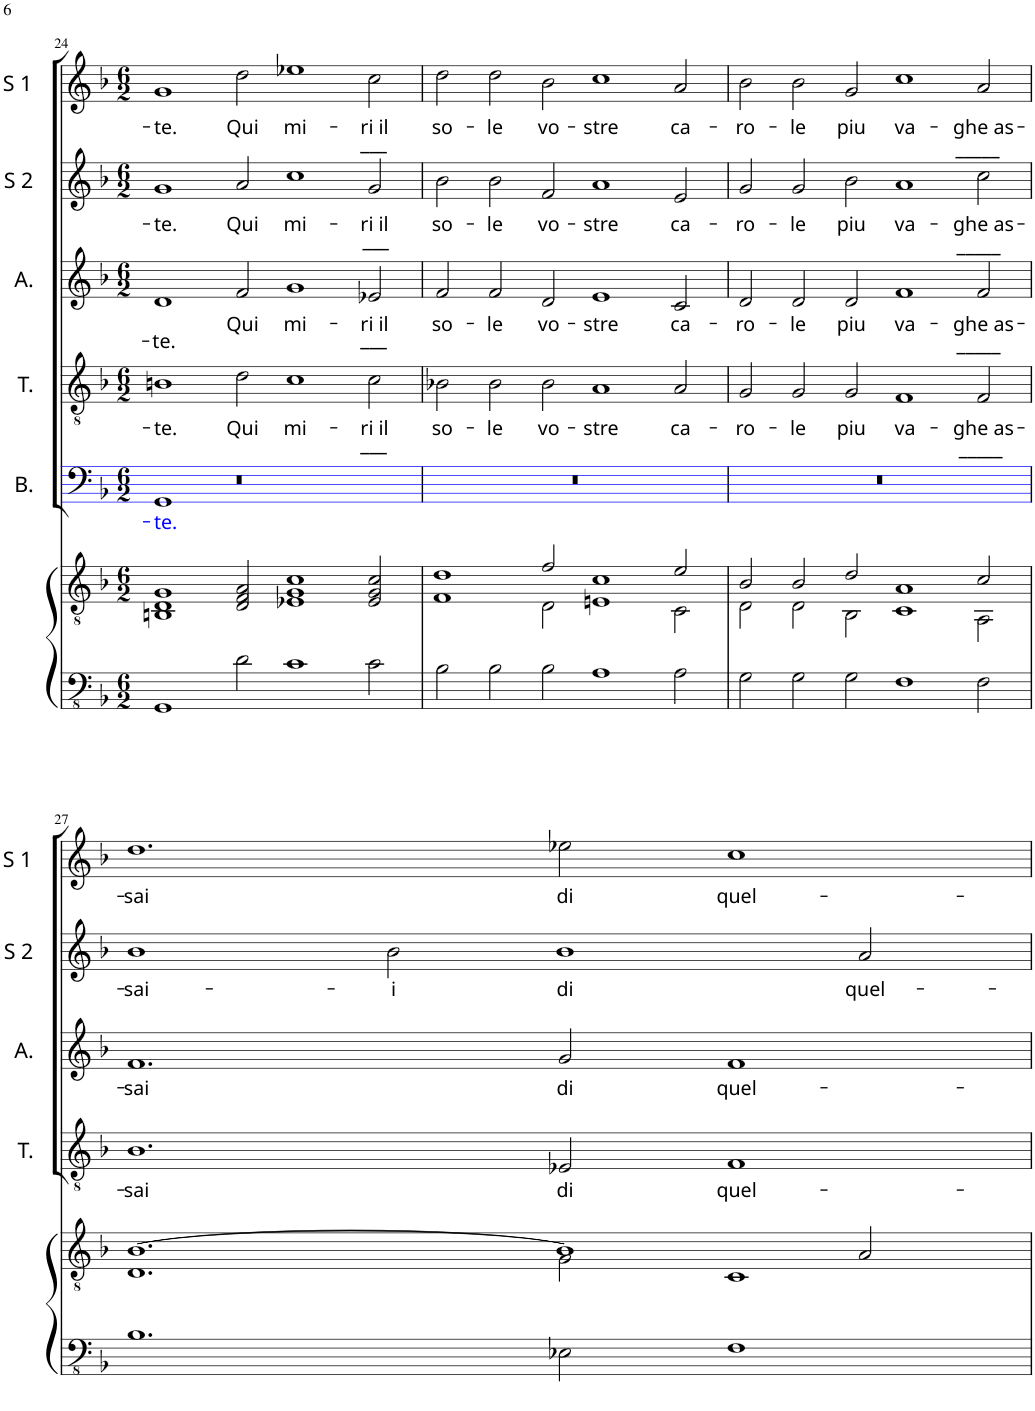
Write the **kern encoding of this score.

**kern	**kern	**kern	**text	**kern	**text	**kern	**text	**kern	**text	**kern	**text
*part6	*part6	*part5	*part5	*part4	*part4	*part3	*part3	*part2	*part2	*part1	*part1
*staff7	*staff6	*staff5	*staff5	*staff4	*staff4	*staff3	*staff3	*staff2	*staff2	*staff1	*staff1
*I"Piano	*	*I"B.	*	*I"T.	*	*I"A.	*	*I"S 2	*	*I"S 1	*
*I'Pno	*	*I'B.	*	*I'T.	*	*I'A.	*	*I'S 2	*	*I'S 1	*
!!LO:PB:g=z
*clefFv4	*clefGv2	*clefF4	*	*clefGv2	*	*clefG2	*	*clefG2	*	*clefG2	*
*k[b-]	*k[b-]	*k[b-]	*	*k[b-]	*	*k[b-]	*	*k[b-]	*	*k[b-]	*
*M6/2	*M6/2	*M6/2	*	*M6/2	*	*M6/2	*	*M6/2	*	*M6/2	*
=24	=24	=24	=24	=24	=24	=24	=24	=24	=24	=24	=24
*^	*^	*	*	*	*	*	*	*	*	*	*
!	!	!	!	!	!LO:LY:b:color=#0000FF	!	!LO:LY:b	!	!LO:LY:b	!	!LO:LY:b	!	!LO:LY:b
1GGG	1ryy	1G	1BBn 1D	1GG	-te.	1Bn	te.	1d	-te.	1g	-te.	1g	-te.
!	!	!	!	!	!	!	!LO:LY:b	!	!LO:LY:b	!	!LO:LY:b	!	!LO:LY:b
0ryy	2D\	2D/ 2F/ 2A/	0ryy	0r	.	2d\	Qui	2f/	Qui	2a/	Qui	2dd\	Qui
!	!	!	!	!	!	!	!LO:LY:b	!	!LO:LY:b	!	!LO:LY:b	!	!LO:LY:b
.	1C	1E-X 1G 1c	.	.	.	1c	mi-	1g	mi-	1cc	mi-	1ee-X	mi-
!	!	!	!	!	!	!	!	!	!	!	!	!LO:TX:b:B:t=___	!
!	!	!	!	!	!	!	!	!	!	!LO:TX:b:B:t=___	!	!	!
!	!	!	!	!	!	!	!	!LO:TX:b:B:t=___	!	!	!	!	!
!	!	!	!	!	!	!LO:TX:b:B:t=___	!	!	!	!	!	!	!
!	!	!	!	!	!	!	!LO:LY:b	!	!LO:LY:b	!	!LO:LY:b	!	!LO:LY:b
.	2C\	2E-/ 2G/ 2c/	.	.	.	2c\	-ri il	2e-X/	-ri il	2g/	-ri il	2cc\	-ri il
=25	=25	=25	=25	=25	=25	=25	=25	=25	=25	=25	=25	=25	=25
!	!	!	!	!	!	!	!LO:LY:b	!	!LO:LY:b	!	!LO:LY:b	!	!LO:LY:b
*v	*v	*	*	*	*	*	*	*	*	*	*	*	*
2BB-\	1d	1F	0.r	.	2B-X\	so-	2f/	so-	2b-\	so-	2dd\	so-
!	!	!	!	!	!	!LO:LY:b	!	!LO:LY:b	!	!LO:LY:b	!	!LO:LY:b
2BB-\	.	.	.	.	2B-\	-le	2f/	-le	2b-\	-le	2dd\	-le
!	!	!	!	!	!	!LO:LY:b	!	!LO:LY:b	!	!LO:LY:b	!	!LO:LY:b
2BB-\	2f/	2D\	.	.	2B-\	vo-	2d/	vo-	2f/	vo-	2b-\	vo-
!	!	!	!	!	!	!LO:LY:b	!	!LO:LY:b	!	!LO:LY:b	!	!LO:LY:b
1AA	1c	1En	.	.	1A	-stre	1e	-stre	1a	-stre	1cc	-stre
!	!	!	!	!	!	!LO:LY:b	!	!LO:LY:b	!	!LO:LY:b	!	!LO:LY:b
2AA\	2e/	2C\	.	.	2A/	ca-	2c/	ca-	2e/	ca-	2a/	ca-
=26	=26	=26	=26	=26	=26	=26	=26	=26	=26	=26	=26	=26
!	!	!	!	!	!	!LO:LY:b	!	!LO:LY:b	!	!LO:LY:b	!	!LO:LY:b
2GG\	2B-/	2D\	0.r	.	2G/	-ro-	2d/	-ro-	2g/	-ro-	2b-\	-ro-
!	!	!	!	!	!	!LO:LY:b	!	!LO:LY:b	!	!LO:LY:b	!	!LO:LY:b
2GG\	2B-/	2D\	.	.	2G/	-le	2d/	-le	2g/	-le	2b-\	-le
!	!	!	!	!	!	!LO:LY:b	!	!LO:LY:b	!	!LO:LY:b	!	!LO:LY:b
2GG\	2d/	2BB-\	.	.	2G/	piu	2d/	piu	2b-\	piu	2g/	piu
!	!	!	!	!	!	!LO:LY:b	!	!LO:LY:b	!	!LO:LY:b	!	!LO:LY:b
1FF	1A	1C	.	.	1F	va-	1f	va-	1a	va-	1cc	va-
!	!	!	!	!	!	!	!	!	!	!	!LO:TX:b:B:t=_____	!
!	!	!	!	!	!	!	!	!	!LO:TX:b:B:t=_____	!	!	!
!	!	!	!	!	!	!	!LO:TX:b:B:t=_____	!	!	!	!	!
!	!	!	!	!	!LO:TX:b:B:t=_____	!	!	!	!	!	!	!
!	!	!	!	!	!	!LO:LY:b	!	!LO:LY:b	!	!LO:LY:b	!	!LO:LY:b
2FF\	2c/	2AA\	.	.	2F/	-ghe as-	2f/	-ghe as-	2cc\	-ghe as-	2a/	-ghe as-
!!LO:LB:g=z
=27	=27	=27	=27	=27	=27	=27	=27	=27	=27	=27	=27	=27
!	!	!	!	!	!	!LO:LY:b	!	!LO:LY:b	!	!LO:LY:b	!	!LO:LY:b
1.BB-	[1.B-	1.D	0.r	.	1.B-	-sai	1.f	-sai	1b-	-sai-	1.dd	-sai
!	!	!	!	!	!	!	!	!	!	!LO:LY:b	!	!
.	.	.	.	.	.	.	.	.	2b-\	-i	.	.
!	!	!	!	!	!	!LO:LY:b	!	!LO:LY:b	!	!LO:LY:b	!	!LO:LY:b
2EE-X\	1B-]	2G\	.	.	2E-X/	di	2g/	di	1b-	di	2ee-X\	di
!	!	!	!	!	!	!LO:LY:b	!	!LO:LY:b	!	!	!	!LO:LY:b
1FF	.	1C	.	.	1F	quel-	1f	quel-	.	.	1cc	quel-
!	!	!	!	!	!	!	!	!	!	!LO:LY:b	!	!
.	2A/	.	.	.	.	.	.	.	2a/	quel-	.	.
*	*v	*v	*	*	*	*	*	*	*	*	*	*
=	=	=	=	=	=	=	=	=	=	=	=
*-	*-	*-	*-	*-	*-	*-	*-	*-	*-	*-	*-
